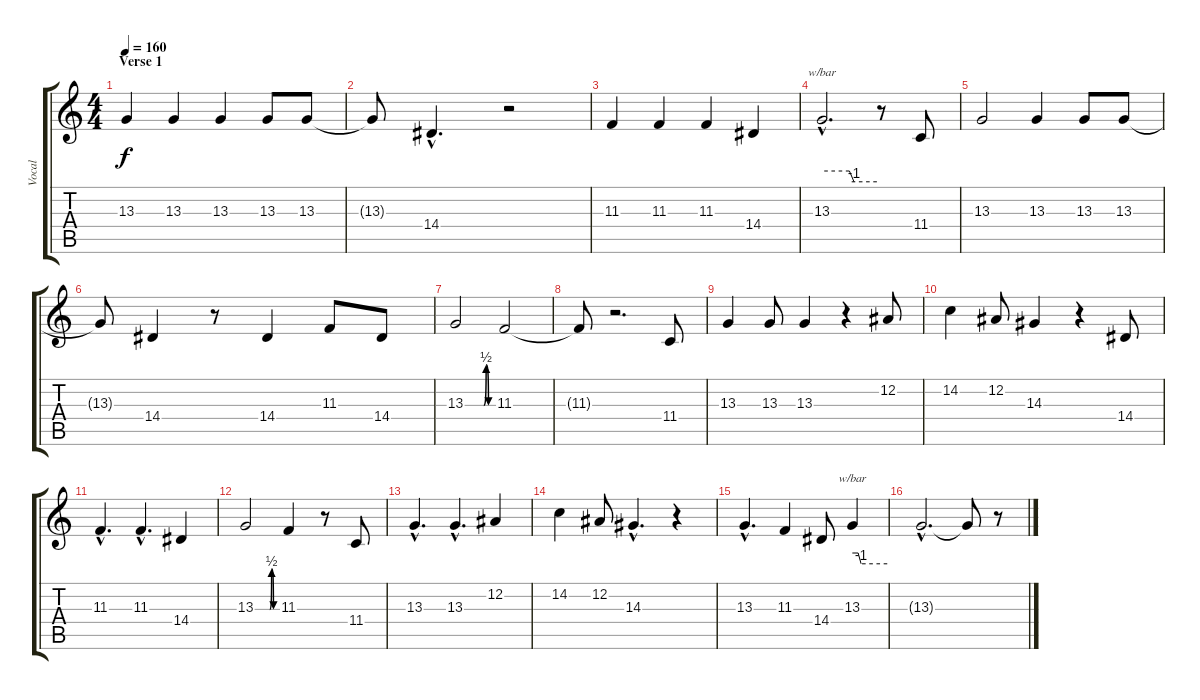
\track ("Vocal" "Vocal") {instrument viola}
\staff {score tabs}
\tuning (Eb4 Bb3 Gb3 Db3 Ab2 Eb2) {hide}
\ts (4 4)
\section ("" "Verse 1")
\tempo 160
\clef g2
\ks c
13.3.4{dy f} 13.3.4 13.3.4 13.3.8 13.3.8 |
13.3{t}.8 14.4{hac}.4{d} r.2 |
11.3.4 11.3.4 11.3.4 14.4.4 |
13.3{hac}.2{d tbe (custom default 0 0 30 0 35 -4 60 -4)} r.8 11.4.8 |
13.3.2 13.3.4 13.3.8 13.3.8 |
13.3{t}.8 14.4.4 r.8 14.4.4 11.3.8 14.4.8 |
13.3{be (custom 0 0 40 0 45 2 50 0 60 0)}.2 11.3.2 |
11.3{t}.8 r.2{d} 11.4.8 |
13.3.4 13.3.8 13.3.4 r.4 12.2.8 |
14.2.4 12.2.8 14.3.4 r.4 14.4.8 |
11.3{hac}.4{d} 11.3{hac}.4{d} 14.4.4 |
13.3{be (custom 0 0 40 0 45 2 50 0 60 0)}.2 11.3.4 r.8 11.4.8 |
13.3{hac}.4{d} 13.3{hac}.4{d} 12.2.4 |
14.2.4 12.2.8 14.3{hac}.4{d} r.4 |
13.3{hac}.4{d} 11.3.4 14.4.8 13.3.4{tbe (custom default 0 0 10 0 15 -4 60 -4)} |
13.3{hac t}.2{d} 13.3{t}.8 r.8
